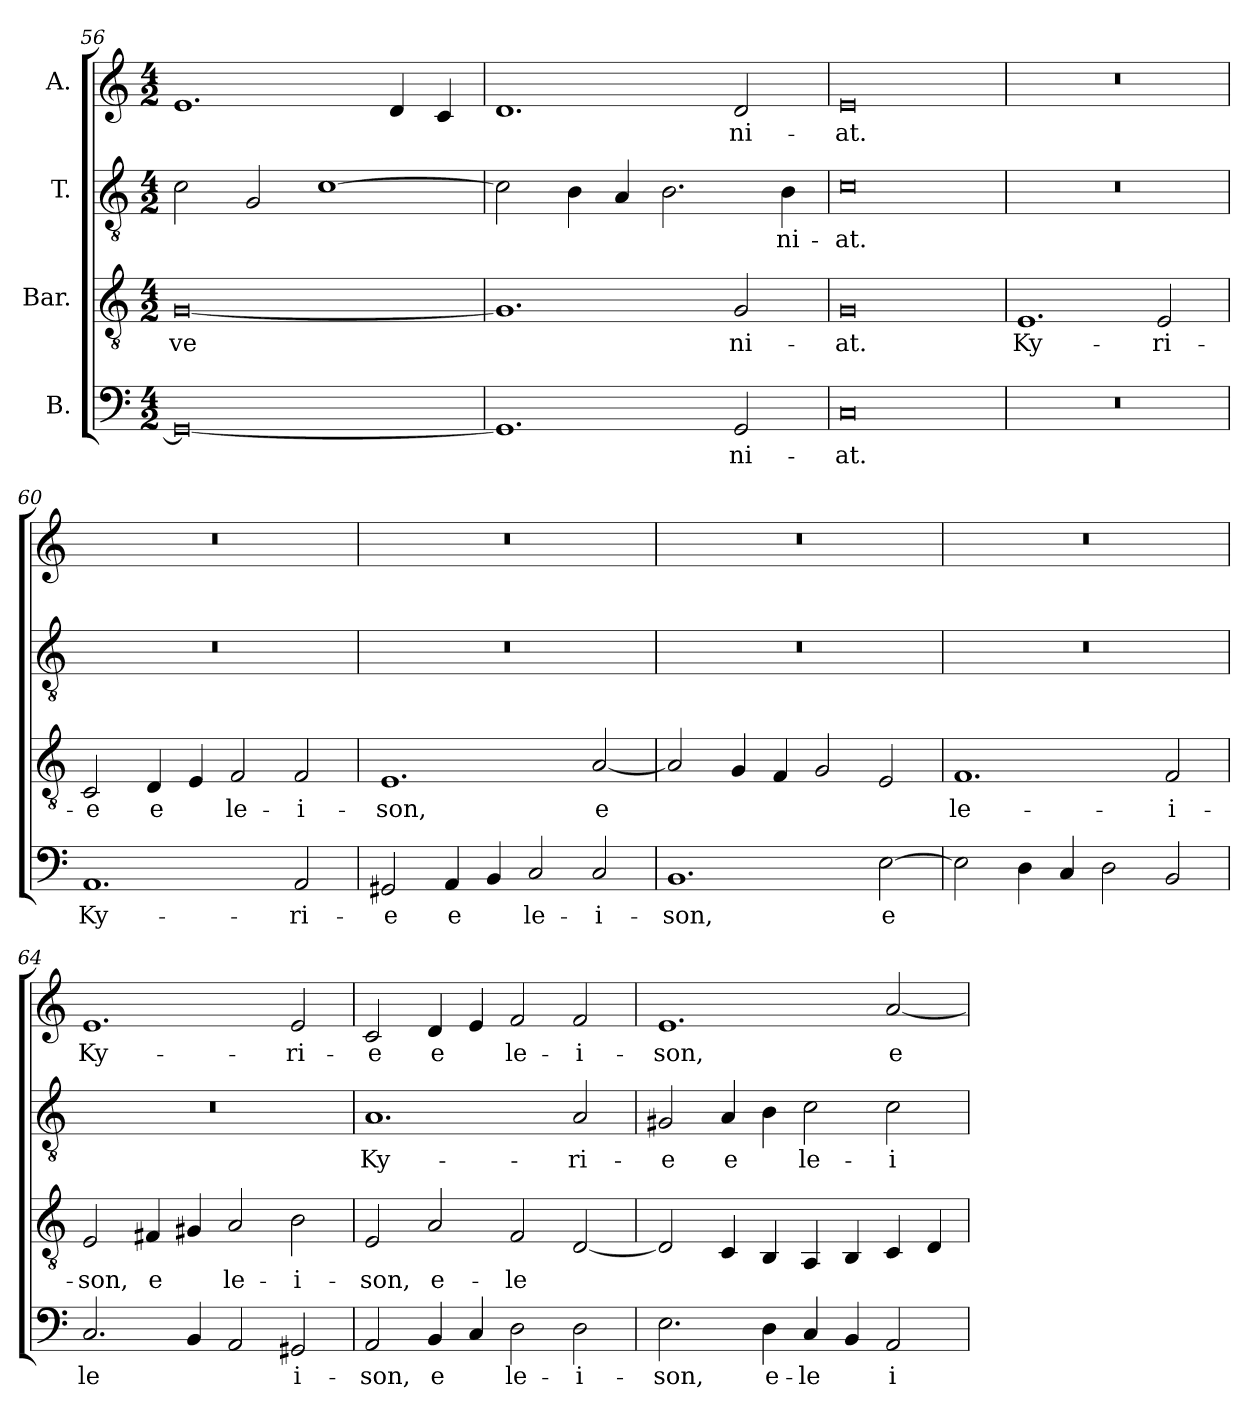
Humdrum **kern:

**kern	**text	**kern	**text	**kern	**text	**kern	**text
*part4	*part4	*part3	*part3	*part2	*part2	*part1	*part1
*staff4	*staff4	*staff3	*staff3	*staff2	*staff2	*staff1	*staff1
*I"B.	*	*I"Bar.	*	*I"T.	*	*I"A.	*
*clefF4	*	*clefGv2	*	*clefGv2	*	*clefG2	*
*k[]	*	*k[]	*	*k[]	*	*k[]	*
*C:	*	*C:	*	*C:	*	*C:	*
*M4/2	*	*M4/2	*	*M4/2	*	*M4/2	*
=56	=56	=56	=56	=56	=56	=56	=56
!	!LO:LY:b:cj	!	!LO:LY:b:cj	!	!LO:LY:b:cj	!	!LO:LY:b:cj
0GG_<	--	[<0G	ve-	2c\	--	1.e	--
!	!	!	!	!	!LO:LY:b:cj	!	!
.	.	.	.	2G/	--	.	.
!	!	!	!	!	!LO:LY:b:cj	!	!
.	.	.	.	[>1c	--	.	.
!	!	!	!	!	!	!	!LO:LY:b:cj
.	.	.	.	.	.	4d/	--
!	!	!	!	!	!	!	!LO:LY:b:cj
.	.	.	.	.	.	4c/	--
=57	=57	=57	=57	=57	=57	=57	=57
!	!LO:LY:b:cj	!	!LO:LY:b:cj	!	!LO:LY:b:cj	!	!LO:LY:b:cj
1.GG]	--	1.G]	--	2c\]	--	1.d	--
!	!	!	!	!	!LO:LY:b:cj	!	!
.	.	.	.	4B\	--	.	.
!	!	!	!	!	!LO:LY:b:cj	!	!
.	.	.	.	4A/	--	.	.
!	!	!	!	!	!LO:LY:b:cj	!	!
.	.	.	.	2.B\	--	.	.
!	!LO:LY:b:cj	!	!LO:LY:b:cj	!	!	!	!LO:LY:b:cj
2GG/	-ni-	2G/	-ni-	.	.	2d/	-ni-
!	!	!	!	!	!LO:LY:b:cj	!	!
.	.	.	.	4B\	-ni-	.	.
=58	=58	=58	=58	=58	=58	=58	=58
!	!LO:LY:b:cj	!	!LO:LY:b:cj	!	!LO:LY:b:cj	!	!LO:LY:b:cj
0C	-at.	0G	-at.	0c	-at.	0e	-at.
!!LO:PB:g=z
=59	=59	=59	=59	=59	=59	=59	=59
!	!	!	!LO:LY:b:cj	!	!	!	!
0r	.	1.E	Ky-	0r	.	0r	.
!	!	!	!LO:LY:b:cj	!	!	!	!
.	.	2E/	-ri-	.	.	.	.
=60	=60	=60	=60	=60	=60	=60	=60
!	!LO:LY:b:cj	!	!LO:LY:b:cj	!	!	!	!
1.AA	Ky-	2C/	-e	0r	.	0r	.
!	!	!	!LO:LY:b:cj	!	!	!	!
.	.	4D/	e-	.	.	.	.
!	!	!	!LO:LY:b:cj	!	!	!	!
.	.	4E/	--	.	.	.	.
!	!	!	!LO:LY:b:cj	!	!	!	!
.	.	2F/	-le-	.	.	.	.
!	!LO:LY:b:cj	!	!LO:LY:b:cj	!	!	!	!
2AA/	-ri-	2F/	-i-	.	.	.	.
=61	=61	=61	=61	=61	=61	=61	=61
!	!LO:LY:b:cj	!	!LO:LY:b:cj	!	!	!	!
2GG#X/	-e	1.E	-son,	0r	.	0r	.
!	!LO:LY:b:cj	!	!	!	!	!	!
4AA/	e-	.	.	.	.	.	.
!	!LO:LY:b:cj	!	!	!	!	!	!
4BB/	--	.	.	.	.	.	.
!	!LO:LY:b:cj	!	!	!	!	!	!
2C/	-le-	.	.	.	.	.	.
!	!LO:LY:b:cj	!	!LO:LY:b:cj	!	!	!	!
2C/	-i-	[<2A/	e-	.	.	.	.
=62	=62	=62	=62	=62	=62	=62	=62
!	!LO:LY:b:cj	!	!LO:LY:b:cj	!	!	!	!
1.BB	-son,	2A/]	--	0r	.	0r	.
!	!	!	!LO:LY:b:cj	!	!	!	!
.	.	4G/	--	.	.	.	.
!	!	!	!LO:LY:b:cj	!	!	!	!
.	.	4F/	--	.	.	.	.
!	!	!	!LO:LY:b:cj	!	!	!	!
.	.	2G/	--	.	.	.	.
!	!LO:LY:b:cj	!	!LO:LY:b:cj	!	!	!	!
[>2E\	e-	2E/	--	.	.	.	.
=63	=63	=63	=63	=63	=63	=63	=63
!	!LO:LY:b:cj	!	!LO:LY:b:cj	!	!	!	!
2E\]	--	1.F	-le-	0r	.	0r	.
!	!LO:LY:b:cj	!	!	!	!	!	!
4D\	--	.	.	.	.	.	.
!	!LO:LY:b:cj	!	!	!	!	!	!
4C/	--	.	.	.	.	.	.
!	!LO:LY:b:cj	!	!	!	!	!	!
2D\	--	.	.	.	.	.	.
!	!LO:LY:b:cj	!	!LO:LY:b:cj	!	!	!	!
2BB/	--	2F/	-i-	.	.	.	.
!!LO:LB:g=z
=64	=64	=64	=64	=64	=64	=64	=64
!	!LO:LY:b:cj	!	!LO:LY:b:cj	!	!	!	!LO:LY:b:cj
2.C/	-le-	2E/	-son,	0r	.	1.e	Ky-
!	!	!	!LO:LY:b:cj	!	!	!	!
.	.	4F#X/	e-	.	.	.	.
!	!LO:LY:b:cj	!	!LO:LY:b:cj	!	!	!	!
4BB/	--	4G#X/	--	.	.	.	.
!	!LO:LY:b:cj	!	!LO:LY:b:cj	!	!	!	!
2AA/	--	2A/	-le-	.	.	.	.
!	!LO:LY:b:cj	!	!LO:LY:b:cj	!	!	!	!LO:LY:b:cj
2GG#X/	-i-	2B\	-i-	.	.	2e/	-ri-
=65	=65	=65	=65	=65	=65	=65	=65
!	!LO:LY:b:cj	!	!LO:LY:b:cj	!	!LO:LY:b:cj	!	!LO:LY:b:cj
2AA/	-son,	2E/	-son,	1.A	Ky-	2c/	-e
!	!LO:LY:b:cj	!	!LO:LY:b:cj	!	!	!	!LO:LY:b:cj
4BB/	e-	2A/	e-	.	.	4d/	e-
!	!LO:LY:b:cj	!	!	!	!	!	!LO:LY:b:cj
4C/	--	.	.	.	.	4e/	--
!	!LO:LY:b:cj	!	!LO:LY:b:cj	!	!	!	!LO:LY:b:cj
2D\	-le-	2F/	-le-	.	.	2f/	-le-
!	!LO:LY:b:cj	!	!LO:LY:b:cj	!	!LO:LY:b:cj	!	!LO:LY:b:cj
2D\	-i-	[<2D/	--	2A/	-ri-	2f/	-i-
=66	=66	=66	=66	=66	=66	=66	=66
!	!LO:LY:b:cj	!	!LO:LY:b:cj	!	!LO:LY:b:cj	!	!LO:LY:b:cj
2.E\	-son,	2D/]	--	2G#X/	-e	1.e	-son,
!	!	!	!LO:LY:b:cj	!	!LO:LY:b:cj	!	!
.	.	4C/	--	4A/	e-	.	.
!	!LO:LY:b:cj	!	!LO:LY:b:cj	!	!LO:LY:b:cj	!	!
4D\	e-	4BB/	--	4B\	--	.	.
!	!LO:LY:b:cj	!	!LO:LY:b:cj	!	!LO:LY:b:cj	!	!
4C/	-le-	4AA/	--	2c\	-le-	.	.
!	!LO:LY:b:cj	!	!LO:LY:b:cj	!	!	!	!
4BB/	--	4BB/	--	.	.	.	.
!	!LO:LY:b:cj	!	!LO:LY:b:cj	!	!LO:LY:b:cj	!	!LO:LY:b:cj
2AA/	-i-	4C/	--	2c\	-i-	[<2a/	e-
!	!	!	!LO:LY:b:cj	!	!	!	!
.	.	4D/	--	.	.	.	.
=	=	=	=	=	=	=	=
*-	*-	*-	*-	*-	*-	*-	*-
